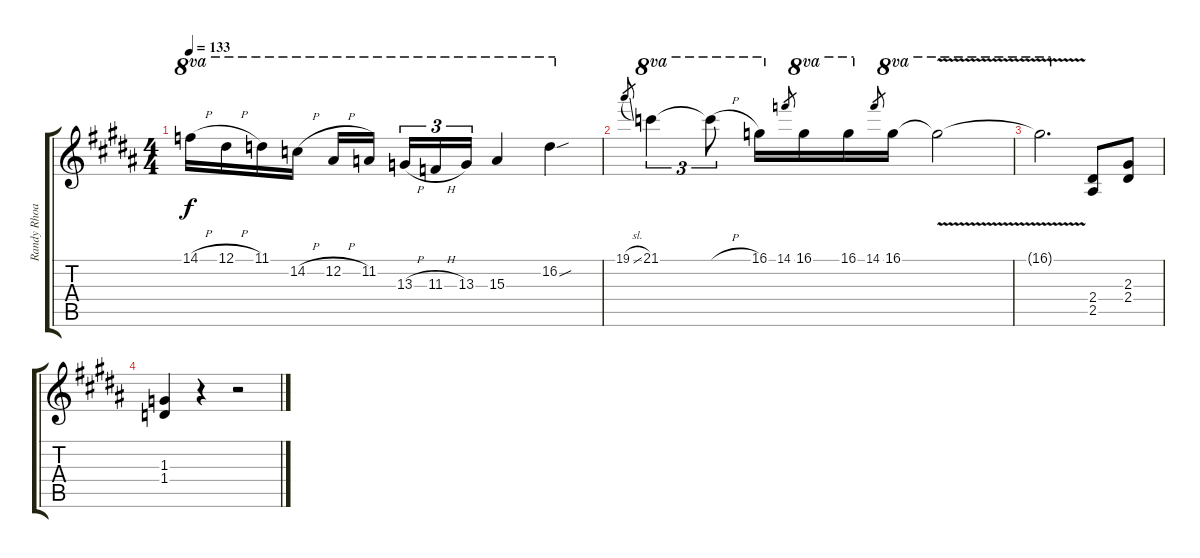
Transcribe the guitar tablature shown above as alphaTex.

\track ("Randy Rhoads" "Randy Rhoa") {instrument distortionguitar}
\staff {score tabs}
\tuning (Eb4 Bb3 Gb3 Db3 Ab2 Eb2) {hide}
\ts (4 4)
\tempo 133
\clef g2
\ks b
14.1{h}.16{ot 8va dy f} 12.1{h}.16{ot 8va} 11.1.16{ot 8va} 14.2{h}.16{ot 8va} 12.2{h}.16{ot 8va} 11.2.16{ot 8va beam splitsecondary} 13.3{h}.16{tu (3 2) ot 8va} 11.3{h}.16{tu (3 2) ot 8va} 13.3.16{tu (3 2) ot 8va} 15.3.4{ot 8va} 16.2{sou}.4{ot 8va} |
19.1{sl}.8{gr} 21.1.4{tu (3 2) ot 8va} 21.1{h t}.8{tu (3 2) ot 8va} 16.1.16{ot 8va} 14.1.8{gr} 16.1.16{ot 8va} 16.1.16{ot 8va} 14.1.8{gr} 16.1.16{ot 8va} 16.1{v t}.2{ot 8va} |
16.1{t}.2{d ot 8va} (2.4 2.5).8{balance 16} (2.3 2.4).8 |
(1.3 1.4).4 r.4 r.2
